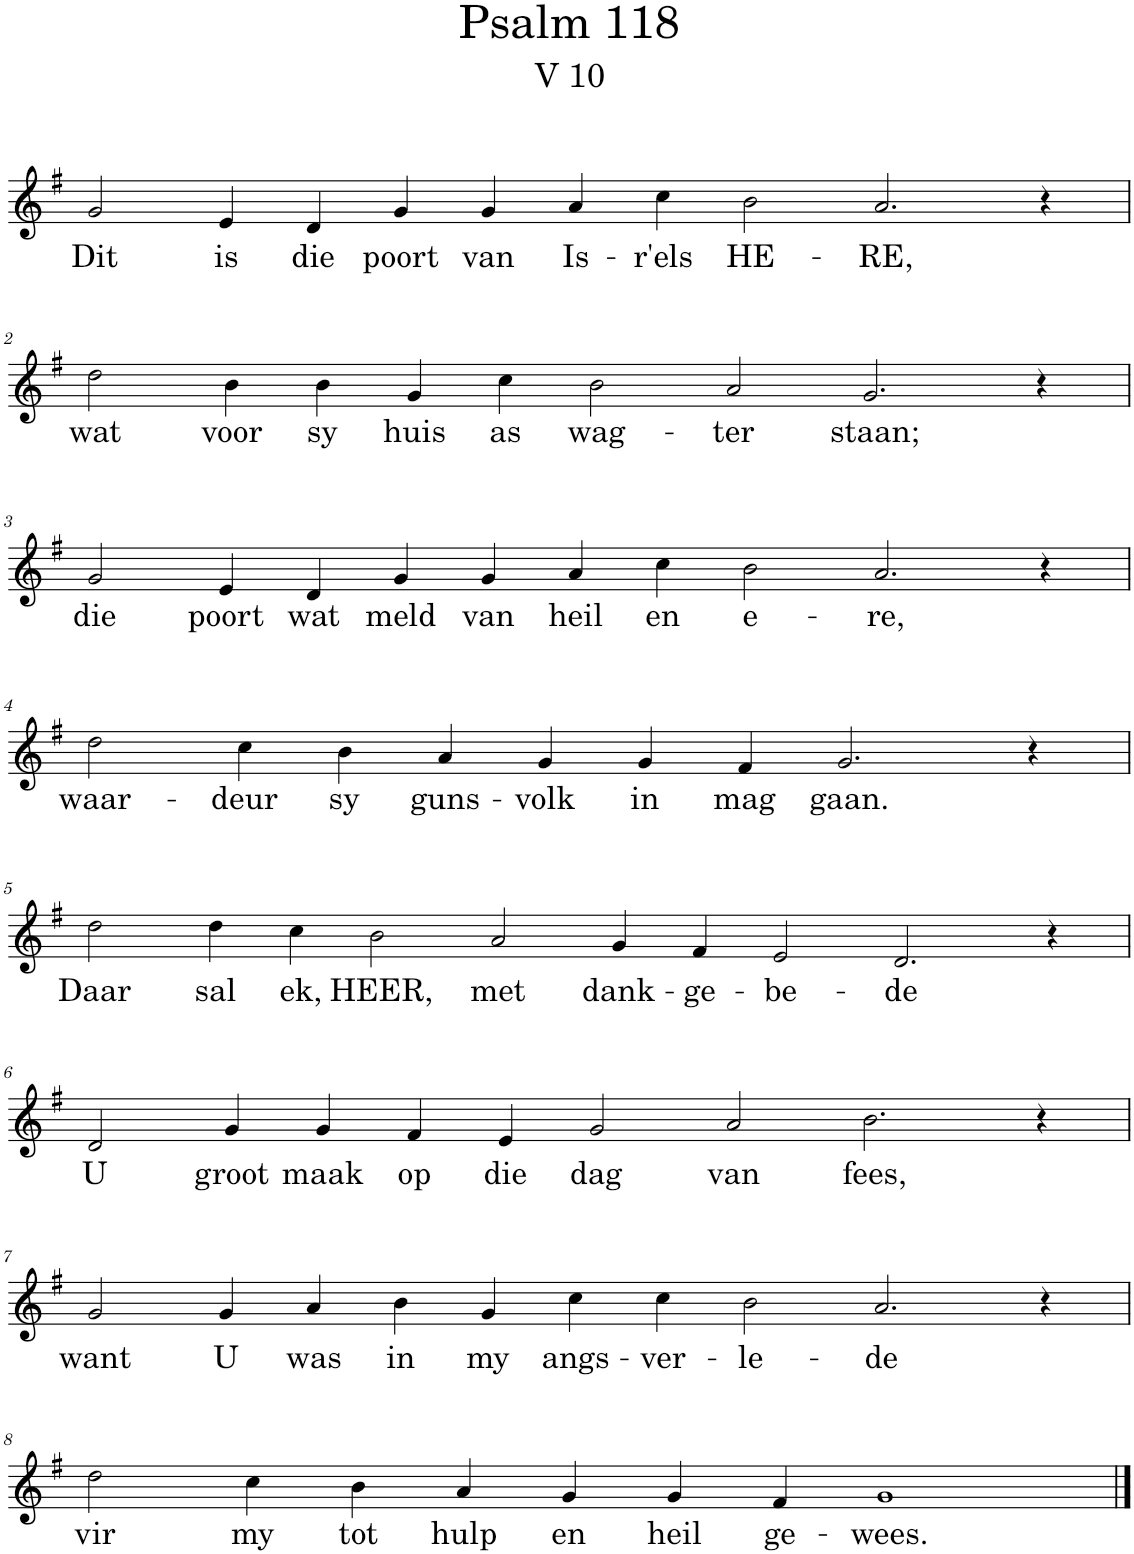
**kern	**text
*part1	*part1
*staff1	*staff1
*I"Pipe Organ	*
*I'Org.	*
*clefG2	*
*k[f#]	*
*M14/4	*
=1	=1
!	!LO:LY:b
2g/	Dit
!	!LO:LY:b
4e/	is
!	!LO:LY:b
4d/	die
!	!LO:LY:b
4g/	poort
!	!LO:LY:b
4g/	van
!	!LO:LY:b
4a/	Is-
!	!LO:LY:b
4cc\	-r'els
!	!LO:LY:b
2b\	HE-
!	!LO:LY:b
2.a/	-RE,
4r	.
!!LO:LB:g=z
=2	=2
!	!LO:LY:b
2dd\	wat
!	!LO:LY:b
4b\	voor
!	!LO:LY:b
4b\	sy
!	!LO:LY:b
4g/	huis
!	!LO:LY:b
4cc\	as
!	!LO:LY:b
2b\	wag-
!	!LO:LY:b
2a/	-ter
!	!LO:LY:b
2.g/	staan;
4r	.
!!LO:LB:g=z
=3	=3
!	!LO:LY:b
2g/	die
!	!LO:LY:b
4e/	poort
!	!LO:LY:b
4d/	wat
!	!LO:LY:b
4g/	meld
!	!LO:LY:b
4g/	van
!	!LO:LY:b
4a/	heil
!	!LO:LY:b
4cc\	en
!	!LO:LY:b
2b\	e-
!	!LO:LY:b
2.a/	-re,
4r	.
!!LO:LB:g=z
=4	=4
*M12/4	*
!	!LO:LY:b
2dd\	waar-
!	!LO:LY:b
4cc\	-deur
!	!LO:LY:b
4b\	sy
!	!LO:LY:b
4a/	guns-
!	!LO:LY:b
4g/	-volk
!	!LO:LY:b
4g/	in
!	!LO:LY:b
4f#/	mag
!	!LO:LY:b
2.g/	gaan.
4r	.
!!LO:LB:g=z
=5	=5
*M16/4	*
!	!LO:LY:b
2dd\	Daar
!	!LO:LY:b
4dd\	sal
!	!LO:LY:b
4cc\	ek,
!	!LO:LY:b
2b\	HEER,
!	!LO:LY:b
2a/	met
!	!LO:LY:b
4g/	dank-
!	!LO:LY:b
4f#/	-ge-
!	!LO:LY:b
2e/	-be-
!	!LO:LY:b
2.d/	-de
4r	.
!!LO:LB:g=z
=6	=6
*M14/4	*
!	!LO:LY:b
2d/	U
!	!LO:LY:b
4g/	groot
!	!LO:LY:b
4g/	maak
!	!LO:LY:b
4f#/	op
!	!LO:LY:b
4e/	die
!	!LO:LY:b
2g/	dag
!	!LO:LY:b
2a/	van
!	!LO:LY:b
2.b\	fees,
4r	.
!!LO:LB:g=z
=7	=7
!	!LO:LY:b
2g/	want
!	!LO:LY:b
4g/	U
!	!LO:LY:b
4a/	was
!	!LO:LY:b
4b\	in
!	!LO:LY:b
4g/	my
!	!LO:LY:b
4cc\	angs-
!	!LO:LY:b
4cc\	-ver-
!	!LO:LY:b
2b\	-le-
!	!LO:LY:b
2.a/	-de
4r	.
!!LO:LB:g=z
=8	=8
*M12/4	*
!	!LO:LY:b
2dd\	vir
!	!LO:LY:b
4cc\	my
!	!LO:LY:b
4b\	tot
!	!LO:LY:b
4a/	hulp
!	!LO:LY:b
4g/	en
!	!LO:LY:b
4g/	heil
!	!LO:LY:b
4f#/	ge-
!	!LO:LY:b
1g	-wees.
==	==
*-	*-
